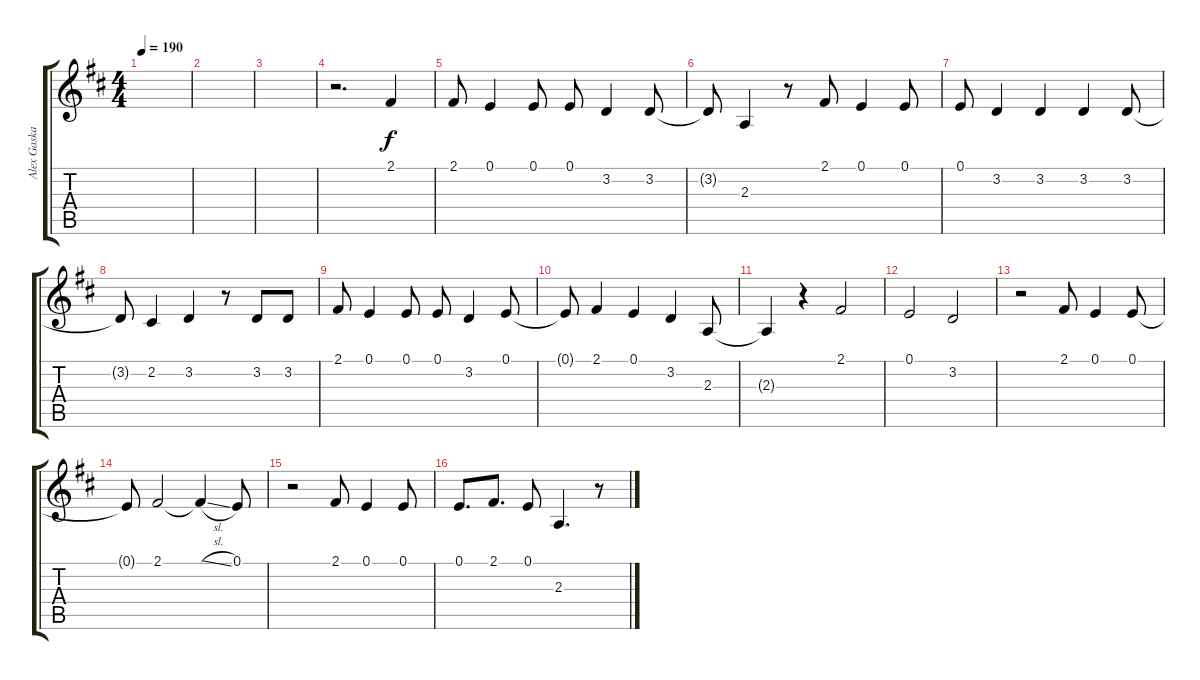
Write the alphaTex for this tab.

\track ("Alex Gaskarth" "Alex Gaska") {instrument tenorsax}
\staff {score tabs}
\tuning (E4 B3 G3 D3 A2 E2) {hide}
\ts (4 4)
\tempo 190
\clef g2
\ks d
|
|
|
r.2{d} 2.1.4 |
2.1.8 0.1.4 0.1.8 0.1.8 3.2.4 3.2.8 |
3.2{t}.8 2.3.4 r.8 2.1.8 0.1.4 0.1.8 |
0.1.8 3.2.4 3.2.4 3.2.4 3.2.8 |
3.2{t}.8 2.2.4 3.2.4 r.8 3.2.8 3.2.8 |
2.1.8 0.1.4 0.1.8 0.1.8 3.2.4 0.1.8 |
0.1{t}.8 2.1.4 0.1.4 3.2.4 2.3.8 |
2.3{t}.4 r.4 2.1.2 |
0.1.2 3.2.2 |
r.2 2.1.8 0.1.4 0.1.8 |
0.1{t}.8 2.1.2 2.1{sl t}.4 0.1.8 |
r.2 2.1.8 0.1.4 0.1.8 |
0.1.8{d} 2.1.8{d} 0.1.8 2.3.4{d} r.8
